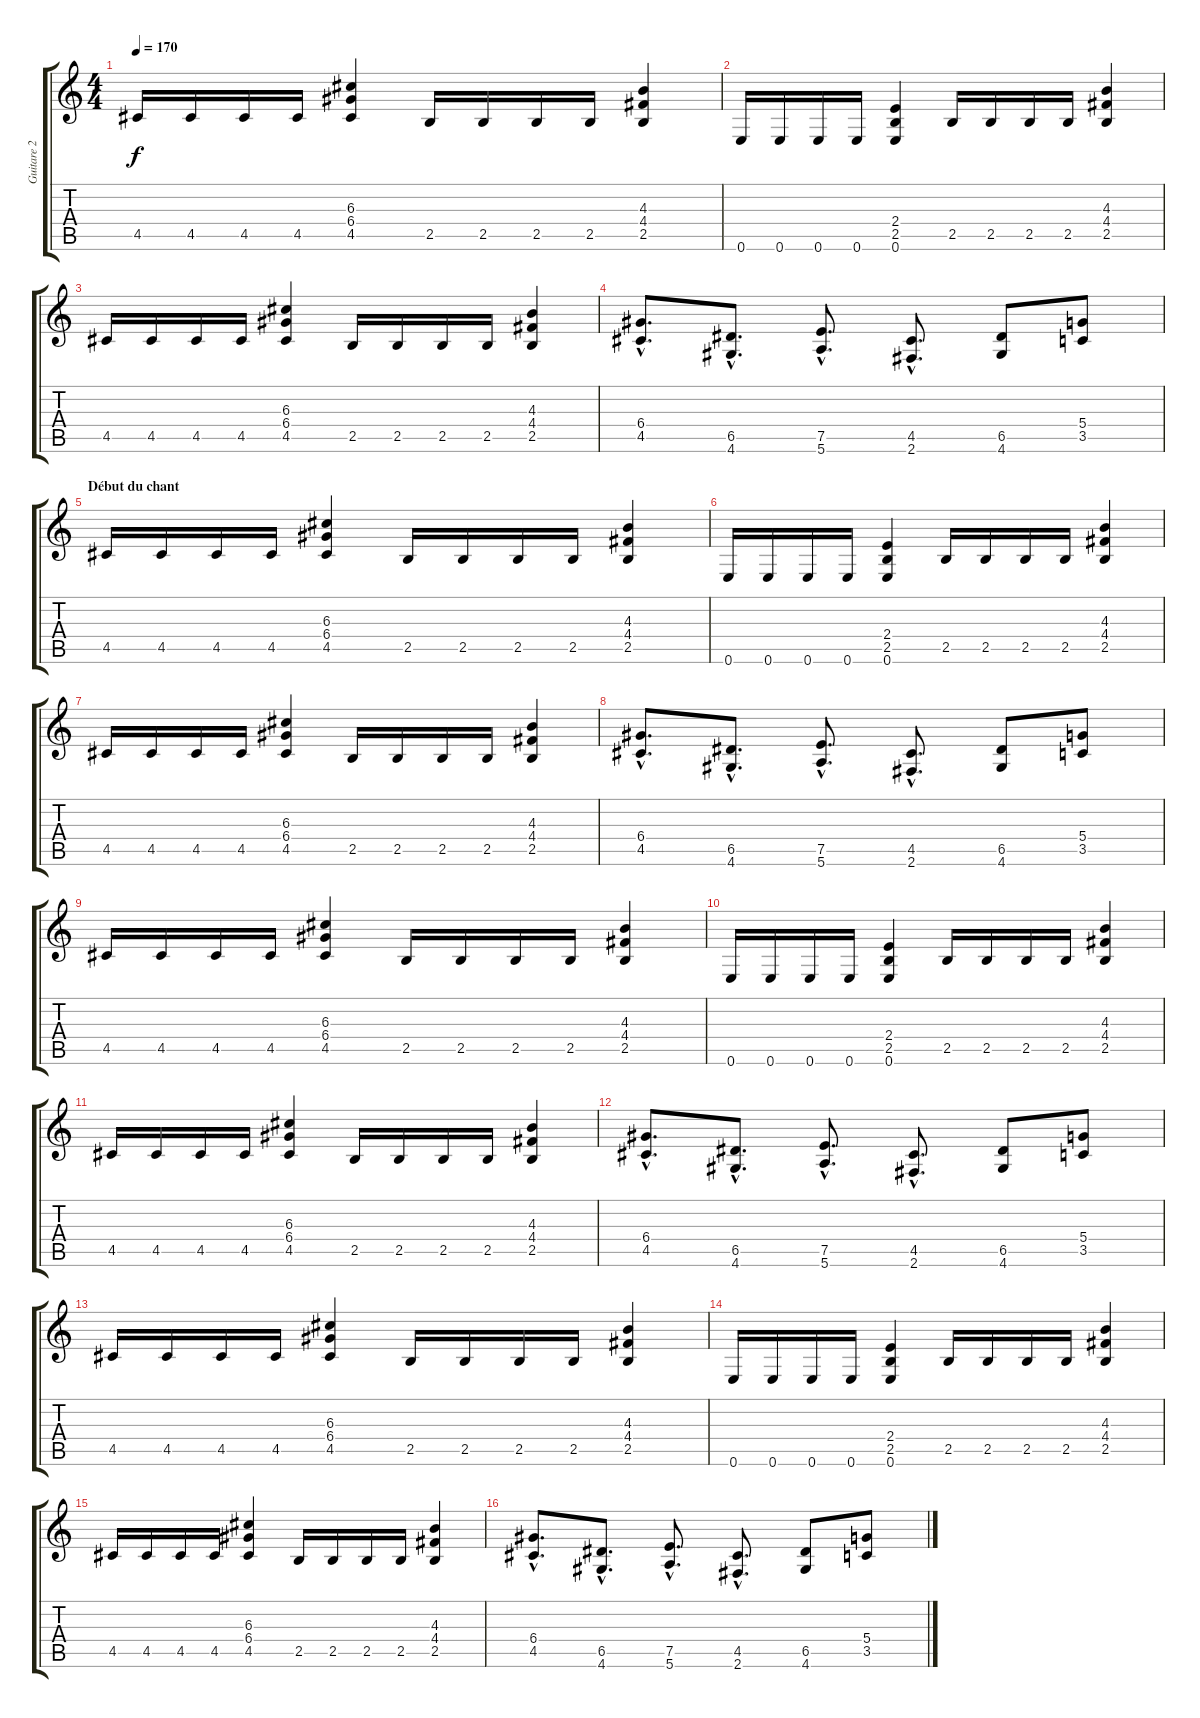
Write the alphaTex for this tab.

\track ("Guitare 2" "Guitare 2") {instrument overdrivenguitar}
\staff {score tabs}
\tuning (E4 B3 G3 D3 A2 E2) {hide}
\ts (4 4)
\tempo 170
\clef g2
\ks c
4.5.16{dy f} 4.5.16 4.5.16 4.5.16 (6.3 6.4 4.5).4 2.5.16 2.5.16 2.5.16 2.5.16 (4.3 4.4 2.5).4 |
0.6.16 0.6.16 0.6.16 0.6.16 (2.4 2.5 0.6).4 2.5.16 2.5.16 2.5.16 2.5.16 (4.3 4.4 2.5).4 |
4.5.16 4.5.16 4.5.16 4.5.16 (6.3 6.4 4.5).4 2.5.16 2.5.16 2.5.16 2.5.16 (4.3 4.4 2.5).4 |
(6.4{hac} 4.5{hac}).8{d} (6.5{hac} 4.6{hac}).8{d} (7.5{hac} 5.6{hac}).8{d} (4.5{hac} 2.6{hac}).8{d} (6.5 4.6).8 (5.4 3.5).8 |
\section ("" "Début du chant")
4.5.16 4.5.16 4.5.16 4.5.16 (6.3 6.4 4.5).4 2.5.16 2.5.16 2.5.16 2.5.16 (4.3 4.4 2.5).4 |
0.6.16 0.6.16 0.6.16 0.6.16 (2.4 2.5 0.6).4 2.5.16 2.5.16 2.5.16 2.5.16 (4.3 4.4 2.5).4 |
4.5.16 4.5.16 4.5.16 4.5.16 (6.3 6.4 4.5).4 2.5.16 2.5.16 2.5.16 2.5.16 (4.3 4.4 2.5).4 |
(6.4{hac} 4.5{hac}).8{d} (6.5{hac} 4.6{hac}).8{d} (7.5{hac} 5.6{hac}).8{d} (4.5{hac} 2.6{hac}).8{d} (6.5 4.6).8 (5.4 3.5).8 |
4.5.16 4.5.16 4.5.16 4.5.16 (6.3 6.4 4.5).4 2.5.16 2.5.16 2.5.16 2.5.16 (4.3 4.4 2.5).4 |
0.6.16 0.6.16 0.6.16 0.6.16 (2.4 2.5 0.6).4 2.5.16 2.5.16 2.5.16 2.5.16 (4.3 4.4 2.5).4 |
4.5.16 4.5.16 4.5.16 4.5.16 (6.3 6.4 4.5).4 2.5.16 2.5.16 2.5.16 2.5.16 (4.3 4.4 2.5).4 |
(6.4{hac} 4.5{hac}).8{d} (6.5{hac} 4.6{hac}).8{d} (7.5{hac} 5.6{hac}).8{d} (4.5{hac} 2.6{hac}).8{d} (6.5 4.6).8 (5.4 3.5).8 |
4.5.16 4.5.16 4.5.16 4.5.16 (6.3 6.4 4.5).4 2.5.16 2.5.16 2.5.16 2.5.16 (4.3 4.4 2.5).4 |
0.6.16 0.6.16 0.6.16 0.6.16 (2.4 2.5 0.6).4 2.5.16 2.5.16 2.5.16 2.5.16 (4.3 4.4 2.5).4 |
4.5.16 4.5.16 4.5.16 4.5.16 (6.3 6.4 4.5).4 2.5.16 2.5.16 2.5.16 2.5.16 (4.3 4.4 2.5).4 |
(6.4{hac} 4.5{hac}).8{d} (6.5{hac} 4.6{hac}).8{d} (7.5{hac} 5.6{hac}).8{d} (4.5{hac} 2.6{hac}).8{d} (6.5 4.6).8 (5.4 3.5).8
